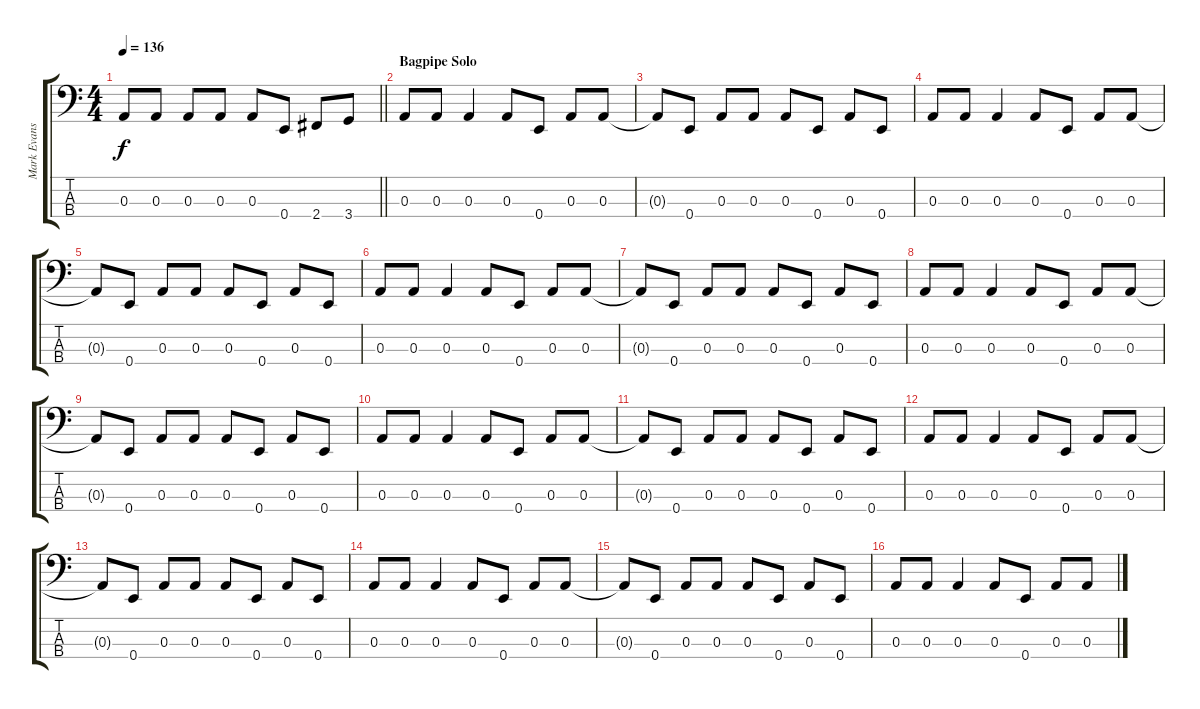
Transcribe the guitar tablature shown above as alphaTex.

\track ("Mark Evans" "Mark Evans") {instrument electricbassfinger}
\staff {score tabs}
\tuning (G2 D2 A1 E1) {hide}
\ts (4 4)
\tempo 136
\clef f4
\barLineRight lightlight
\ks c
0.3.8{dy f} 0.3.8 0.3.8 0.3.8 0.3.8 0.4.8 2.4.8 3.4.8 |
\section ("" "Bagpipe Solo")
0.3.8 0.3.8 0.3.4 0.3.8 0.4.8 0.3.8 0.3.8 |
0.3{t}.8 0.4.8 0.3.8 0.3.8 0.3.8 0.4.8 0.3.8 0.4.8 |
0.3.8 0.3.8 0.3.4 0.3.8 0.4.8 0.3.8 0.3.8 |
0.3{t}.8 0.4.8 0.3.8 0.3.8 0.3.8 0.4.8 0.3.8 0.4.8 |
0.3.8 0.3.8 0.3.4 0.3.8 0.4.8 0.3.8 0.3.8 |
0.3{t}.8 0.4.8 0.3.8 0.3.8 0.3.8 0.4.8 0.3.8 0.4.8 |
0.3.8 0.3.8 0.3.4 0.3.8 0.4.8 0.3.8 0.3.8 |
0.3{t}.8 0.4.8 0.3.8 0.3.8 0.3.8 0.4.8 0.3.8 0.4.8 |
0.3.8 0.3.8 0.3.4 0.3.8 0.4.8 0.3.8 0.3.8 |
0.3{t}.8 0.4.8 0.3.8 0.3.8 0.3.8 0.4.8 0.3.8 0.4.8 |
0.3.8 0.3.8 0.3.4 0.3.8 0.4.8 0.3.8 0.3.8 |
0.3{t}.8 0.4.8 0.3.8 0.3.8 0.3.8 0.4.8 0.3.8 0.4.8 |
0.3.8 0.3.8 0.3.4 0.3.8 0.4.8 0.3.8 0.3.8 |
0.3{t}.8 0.4.8 0.3.8 0.3.8 0.3.8 0.4.8 0.3.8 0.4.8 |
0.3.8 0.3.8 0.3.4 0.3.8 0.4.8 0.3.8 0.3.8
